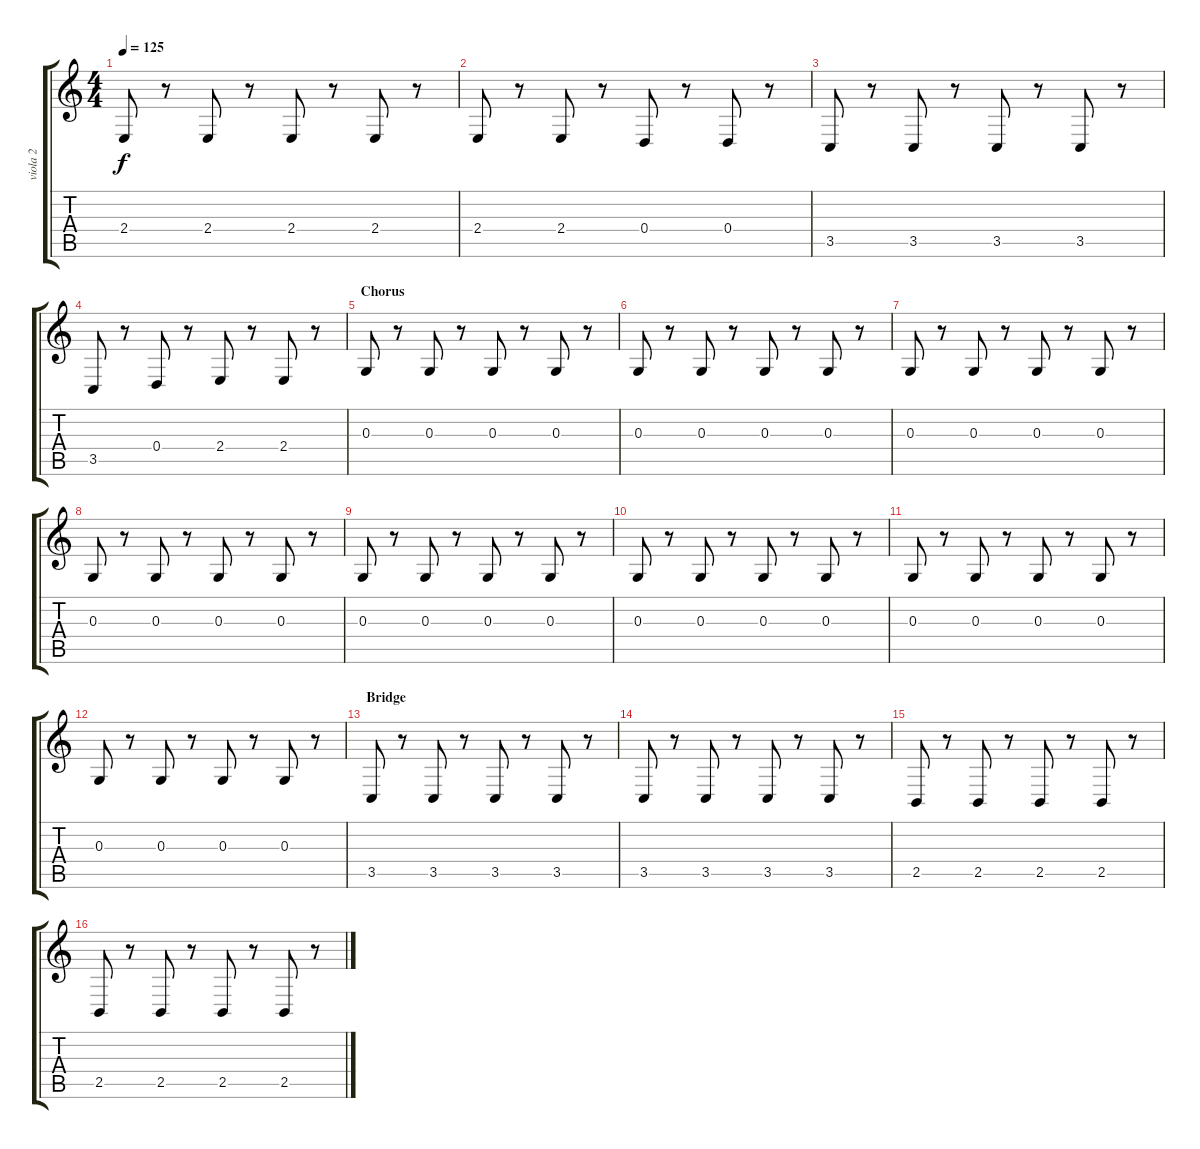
\track ("viola 2" "viola 2") {instrument viola}
\staff {score tabs}
\tuning (E4 B3 G3 D3 A2 E2) {hide}
\ts (4 4)
\tempo 125
\clef g2
\ks c
2.4.8{dy f} r.8 2.4.8 r.8 2.4.8 r.8 2.4.8 r.8 |
2.4.8 r.8 2.4.8 r.8 0.4.8 r.8 0.4.8 r.8 |
3.5.8 r.8 3.5.8 r.8 3.5.8 r.8 3.5.8 r.8 |
3.5.8 r.8 0.4.8 r.8 2.4.8 r.8 2.4.8 r.8 |
\section ("" "Chorus")
0.3.8 r.8 0.3.8 r.8 0.3.8 r.8 0.3.8 r.8 |
0.3.8 r.8 0.3.8 r.8 0.3.8 r.8 0.3.8 r.8 |
0.3.8 r.8 0.3.8 r.8 0.3.8 r.8 0.3.8 r.8 |
0.3.8 r.8 0.3.8 r.8 0.3.8 r.8 0.3.8 r.8 |
0.3.8 r.8 0.3.8 r.8 0.3.8 r.8 0.3.8 r.8 |
0.3.8 r.8 0.3.8 r.8 0.3.8 r.8 0.3.8 r.8 |
0.3.8 r.8 0.3.8 r.8 0.3.8 r.8 0.3.8 r.8 |
0.3.8 r.8 0.3.8 r.8 0.3.8 r.8 0.3.8 r.8 |
\section ("" "Bridge")
3.5.8 r.8 3.5.8 r.8 3.5.8 r.8 3.5.8 r.8 |
3.5.8 r.8 3.5.8 r.8 3.5.8 r.8 3.5.8 r.8 |
2.5.8 r.8 2.5.8 r.8 2.5.8 r.8 2.5.8 r.8 |
2.5.8 r.8 2.5.8 r.8 2.5.8 r.8 2.5.8 r.8
